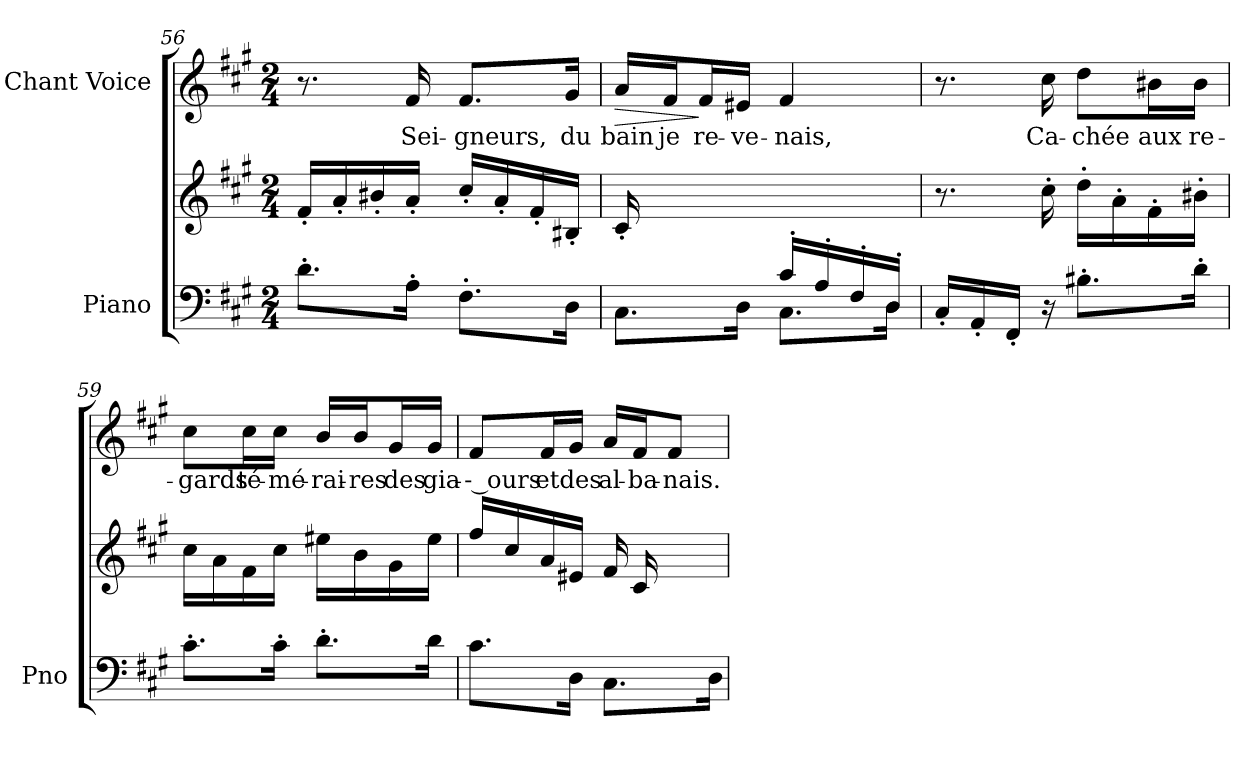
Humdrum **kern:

**kern	**kern	**kern	**text	**dynam
*part2	*part2	*part1	*part1	*part1
*staff3	*staff2	*staff1	*staff1	*staff1
*I"Piano	*	*I"Chant Voice	*	*
*I'Pno	*	*	*	*
*clefF4	*clefG2	*clefG2	*	*
*k[f#c#g#]	*k[f#c#g#]	*k[f#c#g#]	*	*
*M2/4	*M2/4	*M2/4	*	*
=56	=56	=56	=56	=56
8.d'\L	16f#'/LL	8.r	.	.
.	16a'/	.	.	.
.	16b#X'/	.	.	.
!	!	!	!LO:LY:b	!
16A'\Jk	16a'/JJ	16f#/	Sei-	.
!	!	!	!LO:LY:b	!
8.F#'\L	16cc#'/LL	8.f#/L	-gneurs,	.
.	16a'/	.	.	.
.	16f#'/	.	.	.
!	!	!	!LO:LY:b	!
16D\Jk	16B#X'/JJ	16g#/Jk	du	.
!!LO:LB:g=z
=57	=57	=57	=57	=57
*^	*	*	*	*
!	!	!	!	!LO:LY:b	!LO:HP:b
16ryy	8.C#\L	16c#'/LL	16a/LL	bain	>
!	!	!	!	!LO:LY:b	!
16A'/	.	4..ryy	16f#/J	je	.
!	!	!	!	!LO:LY:b	!
16F#'/	.	.	16f#/L	re-	]
!	!	!	!	!LO:LY:b	!
16B#X'/JJ	16D\Jk	.	16e#X/JJ	-ve-	.
!	!	!	!	!LO:LY:b	!
16c#'/LL	8.C#\L	.	4f#/	-nais,	.
16A'/	.	.	.	.	.
16F#'/	.	.	.	.	.
16D'/JJ	16D\Jk	.	.	.	.
*v	*v	*	*	*	*
=58	=58	=58	=58	=58
16C#'/LL	8.r	8.r	.	.
16AA'/	.	.	.	.
16FF#'/JJ	.	.	.	.
!	!	!	!LO:LY:b	!
16r	16cc#'\	16cc#\	Ca-	.
!	!	!	!LO:LY:b	!
8.B#X'\L	16dd'\LL	8dd\L	-chée	.
.	16a'\	.	.	.
!	!	!	!LO:LY:b	!
.	16f#'\	16b#X\L	aux	.
!	!	!	!LO:LY:b	!
16d'\Jk	16b#X'\JJ	16b#\JJ	re-	.
=59	=59	=59	=59	=59
!	!	!	!LO:LY:b	!
8.c#'\L	16cc#\LL	8cc#\L	-gards	.
.	16a\	.	.	.
!	!	!	!LO:LY:b	!
.	16f#\	16cc#\L	té-	.
!	!	!	!LO:LY:b	!
16c#'\Jk	16cc#\JJ	16cc#\JJ	-mé-	.
!	!	!	!LO:LY:b	!
8.d'\L	16ee#X\LL	16b/LL	-rai-	.
!	!	!	!LO:LY:b	!
.	16b\	16b/J	-res	.
!	!	!	!LO:LY:b	!
.	16g#\	16g#/L	des	.
!	!	!	!LO:LY:b	!
16d\Jk	16ee#\JJ	16g#/JJ	gia-	.
!!LO:LB:g=z
=60	=60	=60	=60	=60
*^	*	*	*	*
!	!	!	!	!LO:LY:b	!
4.ryy	8.c#\L	16ff#/LL	8f#/L	-- ours	.
.	.	16cc#/	.	.	.
!	!	!	!	!LO:LY:b	!
.	.	16a/	16f#/L	et	.
!	!	!	!	!LO:LY:b	!
.	16D\Jk	16e#X/JJ	16g#/JJ	des	.
!	!	!	!	!LO:LY:b	!
.	8.C#\L	16f#/LL	16a/LL	al-	.
!	!	!	!	!LO:LY:b	!
.	.	16c#/	16f#/J	-ba-	.
!	!	!	!	!LO:LY:b	!
16A/	.	8ryy	8f#/J	-nais.	.
16E#X/JJ	16D\Jk	.	.	.	.
*v	*v	*	*	*	*
=	=	=	=	=
*-	*-	*-	*-	*-
